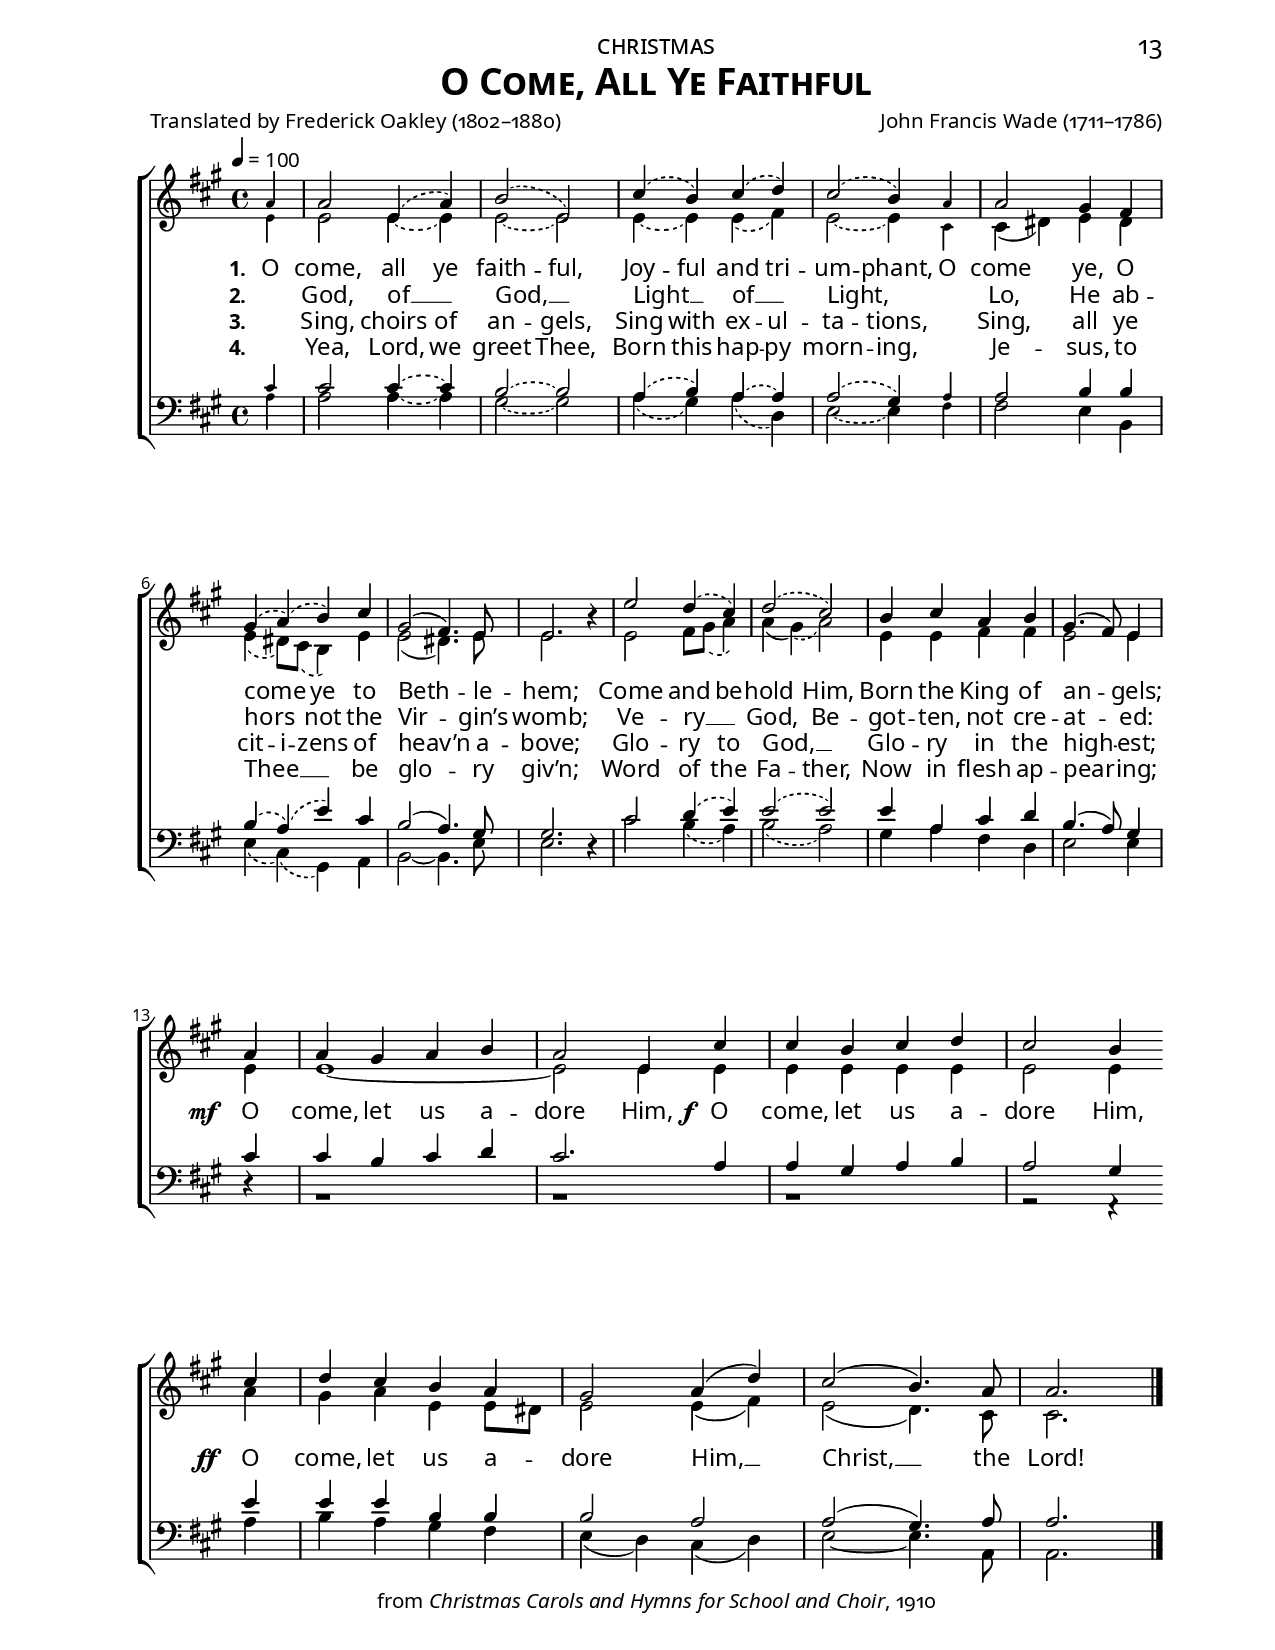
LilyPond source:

\version "2.24.0"
\include "util.ly"
\header {
  title = \markup{\override #'(font-name . "Garamond Premier Pro Semibold"){ \abs-fontsize #18 \smallCapsOldStyle"O Come, All Ye Faithful"}}
  poet = \markup\oldStyleNum"Translated by Frederick Oakley (1802–1880)"
  composer = \markup\oldStyleNum"John Francis Wade (1711–1786)"
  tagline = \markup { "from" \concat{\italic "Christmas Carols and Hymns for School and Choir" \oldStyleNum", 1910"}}
}
\paper {
  paper-height = 11\in
  paper-width = 8.5\in
  indent = 0\in
  %system-system-spacing = #'((basic-distance . 10) (padding . 0))
  %system-system-spacing =
  %  #'((basic-distance . 0)
  %     (minimum-distance . 0)
  %     (padding . -10)
  %     (stretchability . 100))
  ragged-last-bottom = ##f
  ragged-bottom = ##f
  two-sided = ##t
  inner-margin = 1\in
  outer-margin = 0.75\in
  top-margin = 0.26\in
  bottom-margin = 0.25\in
  first-page-number = #013
  print-first-page-number = ##t
  headerLine = \markup{\override #'(font-name . "Garamond Premier Pro") \smallCapsOldStyle"christmas"}
  oddHeaderMarkup = \markup\fill-line{
     \override #'(font-name . "Garamond Premier Pro")\abs-fontsize #12.5
     \combine 
        \fill-line{"" \if \should-print-page-number
        \oldStylePageNum""
        }
        \fill-line{\headerLine}
  }
  evenHeaderMarkup = \markup {
     \override #'(font-name . "Garamond Premier Pro")\abs-fontsize #12.5
     \combine
        \if \should-print-page-number
        \oldStylePageNum""
        \fill-line{\headerLine}
  }
}
#(set-global-staff-size 18) \paper{ #(define fonts (make-pango-font-tree "Garamond Premier Pro" "Garamond Premier Pro" "Garamond Premier Pro" (/ 18 20))) }
global = {
  \key a \major
  \time 4/4
  \autoBeamOff
  \override DynamicLineSpanner.staff-padding = #0.0
  \override DynamicLineSpanner.Y-extent = #'(-0.5 . 1.5)
}

sopMusic = \relative c'' {
  \tempo 4 = 100
  \partial 4 \teeny a4 | \normalsize
  \slurDashed
  a2 e4( a) |
  b2( e,) |
  cis'4( b) cis( d) |
  cis2( b4) \bar"" \teeny a | \normalsize
  a2 gis4 fis |
  
  gis( a)( b) cis |
  \slurSolid gis2( fis4.) e8 |
  e2. b'4\rest |
  \slurDashed e2 d4( cis) |
  \slurDashed d2( cis) |
  b4 cis a b |
  \slurSolid \partial 4*3 gis4.( fis8) e4 | \break
  
  \partial 4 a4 |
  a gis a b |
  a2 e4 cis'4 |
  cis b cis d |
  cis2 b4 \bar""\break cis |
  
  d cis b a |
  gis2 a4( d) |
  cis2( b4.) a8) |
  \partial 4*3 a2. \bar "|."
}
sopWords = \lyricmode {
  
}

altoMusic = \relative c' {
  \partial 4 \teeny e4 | \normalsize
  \tieDashed\slurDashed
  e2 e4~ e |
  e2~ e |
  e4~ e e( fis) |
  e2~ e4 \teeny cis | \normalsize
  \slurSolid cis( dis) e dis |
  
  \slurDashed e( dis8[) cis]( b4) e |
  \slurSolid e2( dis4.) e8 |
  e2. s4 |
  \slurDashed e2 fis8[ gis]( a4) | \slurSolid
  a( \slurDashed gis)( a2) |
  e4 e fis fis |
  \slurSolid\tieSolid \partial 4*3 e2 e4 |
  
  e4 |
  e1~ |
  e2 e4 e |
  e e e e |
  e2 e4 a |
  
  gis a e e8[ dis] |
  e2 e4( fis) |
  e2( d4.) cis8 |
  \partial 4*3 cis2. \bar "|."
}
altoWords = {
  \dropLyricsV
  \lyricmode {
    \set stanza = #"1. "
    \set ignoreMelismata = ##t
    O come, all ye faith -- ful, Joy -- ful and tri -- um -- phant, O come ye, O come _ ye to Beth -- _ le -- hem; Come and be -- hold Him, Born the King of an -- _ gels;
  }
  \set stanza = \markup\dynamic"mf  "
  \lyricmode {
    \unset ignoreMelismata
    O come, let us a -- dore Him,
  }
  \set stanza = \markup\dynamic" f "
  \lyricmode {
    O come, let us a -- dore Him,
  }
  \set stanza = \markup\dynamic"ff  "
  \lyricmode {
    \raiseLyrics
    O come, let us a -- dore Him, __ Christ, __ the Lord!
  }
}
altoWordsII = \lyricmode {
  \dropLyricsV
  \set stanza = #"2. "
  \set ignoreMelismata = ##t
  _ God, of __ _ God, __ _
  Light __ _ of __ _ Light, _ ""
  Lo, He ab -- hors _ not the Vir -- _ gin’s womb;
  Ve -- ry __ _ God,
  Be -- got -- ten, not cre -- at -- _ ed:
}
altoWordsIII = \lyricmode {
  \dropLyricsV
  \set stanza = #"3. "
  \set ignoreMelismata = ##t
  _ Sing, choirs of an -- gels, Sing with ex -- ul -- ta -- tions, ""
  Sing, all ye cit -- i -- zens of heav’n _ a -- bove;
  Glo -- ry to God, __ _ Glo -- ry in the high -- _ est;
}
altoWordsIV = \lyricmode {
  \dropLyricsV
  \set stanza = #"4. "
  \set ignoreMelismata = ##t
  _ Yea, Lord, we greet Thee, Born this hap -- py morn -- ing, ""
  Je -- sus, to Thee __ _ _ be glo -- _ ry giv’n;
  Word of the Fa -- ther, Now in flesh ap -- pear -- _ ing;
}

tenorMusic = \relative c' {
  \partial 4 \teeny cis4 | \normalsize
  \slurDashed\tieDashed
  cis2 cis4~ cis |
  b2~ b |
  a4( b) a~ a |
  a2( gis4) \teeny a | \normalsize
  a2 b4 b |
  
  b( a)( e') cis |
  \slurSolid b2( a4.) gis8 |
  gis2. d4\rest |
  \slurDashed cis'2 d4( e) |
  e2( e2) |
  e4 a, cis d |
  \slurSolid \partial 4*3 b4.( a8) gis4 |
  
  \partial 4 cis4 |
  cis b cis d |
  cis2. a4 |
  a gis a b |
  a2 gis4 e' |
  
  e e b b |
  b2 a |
  a( gis4.) a8 |
  \partial 4*3 a2. \bar "|."
}
tenorWords = \lyricmode {

}

bassMusic = \relative c' {
  \partial 4 \teeny a4 | \normalsize
  \slurDashed\tieDashed a2 a4~ a |
  gis2~ gis |
  a4( gis) a( d,) |
  e2~ e4 \teeny fis | \normalsize
  fis2 e4 b |
  
  e( cis)( gis) a |
  \tieSolid b2~b4. e8 |
  e2. s4 |
  cis'2 b4( a) |
  b2( a2) |
  gis4 a fis d |
  \partial 4*3 e2 e4 |
  
  \slurSolid \partial 4 d\rest |
  g,1\rest |
  g1\rest |
  g1\rest |
  g2\rest f4\rest a'4 |
  
  b a gis fis |
  e( d) cis( d) |
  e2~e4. a,8 |
  \partial 4*3 a2. \bar "|."
}
bassWords = \lyricmode {

}

\score {
  <<
   \new ChoirStaff <<
%    \new Lyrics = sopranos \with { \override VerticalAxisGroup.nonstaff-relatedstaff-spacing = #'((basic-distance . 1)) }
    \new Staff = women <<
      \new Voice = "sopranos" { \voiceOne << \global \sopMusic >> }
      \new Voice = "altos" { \voiceTwo << \global \altoMusic >> }
    >>
    \new Lyrics \with { alignAboveContext = #"women" \override VerticalAxisGroup.nonstaff-relatedstaff-spacing = #'((basic-distance . 1))} \lyricsto "sopranos" \sopWords
    \new Lyrics = "altosIV"  \with { alignBelowContext = #"women" } \lyricsto "sopranos" \altoWordsIV
    \new Lyrics = "altosIII"  \with { alignBelowContext = #"women" } \lyricsto "sopranos" \altoWordsIII
    \new Lyrics = "altosII"  \with { alignBelowContext = #"women" } \lyricsto "sopranos" \altoWordsII
    \new Lyrics = "altos"  \with { alignBelowContext = #"women" } \lyricsto "sopranos" \altoWords
   \new Staff = men <<
      \clef bass
      \new Voice = "tenors" { \voiceOne << \global \tenorMusic >> }
      \new Voice = "basses" { \voiceTwo << \global \bassMusic >> }
    >>
    \new Lyrics \with { alignAboveContext = #"men" \override VerticalAxisGroup.nonstaff-relatedstaff-spacing = #'((basic-distance . 1)) } \lyricsto "tenors" \tenorWords
    \new Lyrics \with { alignBelowContext = #"men" \override VerticalAxisGroup.nonstaff-relatedstaff-spacing = #'((basic-distance . 1)) } \lyricsto "basses" \bassWords
  >>
%    \new PianoStaff << \new Staff { \new Voice { \pianoRH } } \new Staff { \clef "bass" \pianoLH } >>
  >>
  \layout {
  \context {
    \Lyrics
    \override LyricText.font-size = #1.3
  }
    \context {
      \Score
      %\override SpacingSpanner.base-shortest-duration = #(ly:make-moment 1/8)
      %\override SpacingSpanner.common-shortest-duration = #(ly:make-moment 1/4)
    }
    \context {
      % Remove all empty staves
      % \Staff \RemoveEmptyStaves \override VerticalAxisGroup.remove-first = ##t
    }
    \context {
      \Lyrics
      \override LyricText.X-offset = #center-on-word
    }
  }
}

